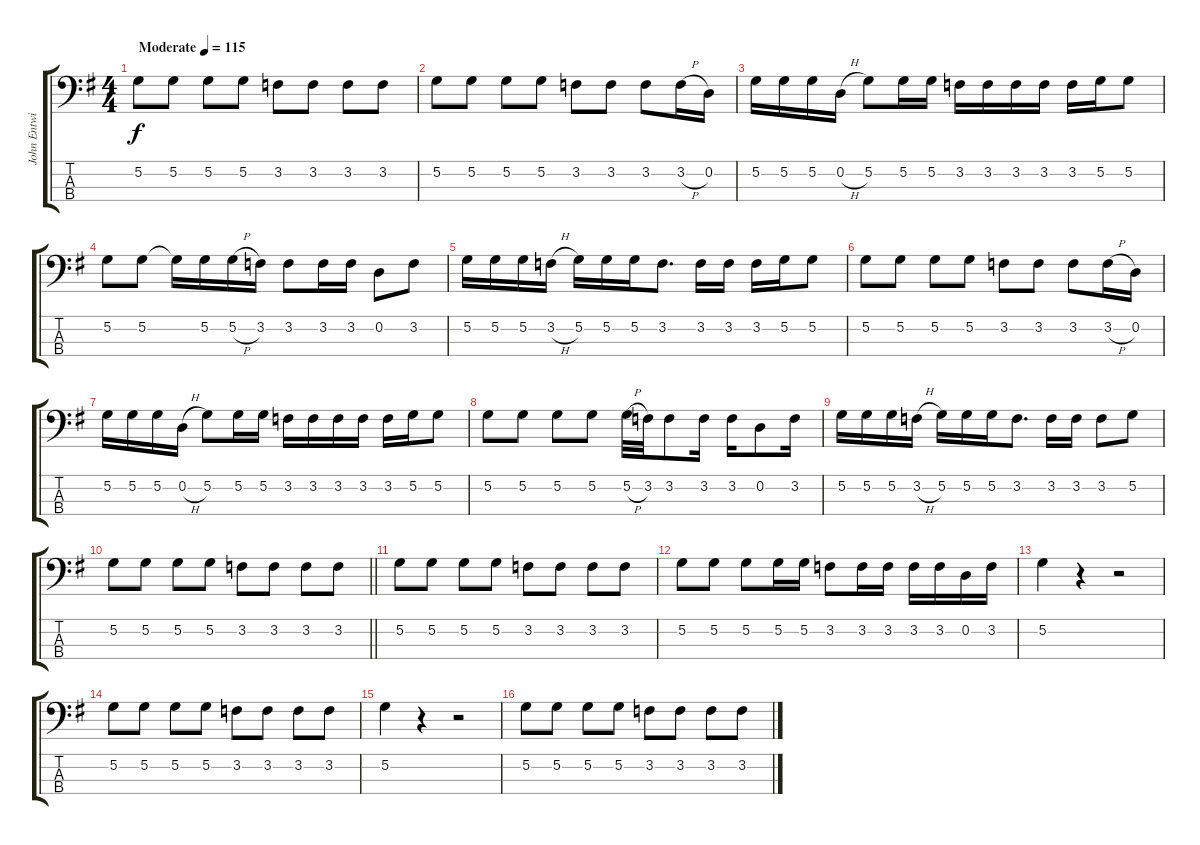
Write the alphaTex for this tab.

\track ("John Entwistle" "John Entwi") {instrument electricbassfinger}
\staff {score tabs}
\tuning (G2 D2 A1 E1) {hide}
\ts (4 4)
\tempo (115 "Moderate")
\clef f4
\ks g
5.2.8{dy f instrument electricbassfinger} 5.2.8 5.2.8 5.2.8 3.2.8 3.2.8 3.2.8 3.2.8 |
5.2.8 5.2.8 5.2.8 5.2.8 3.2.8 3.2.8 3.2.8 3.2{h}.16 0.2.16 |
5.2.16 5.2.16 5.2.16 0.2{h}.16 5.2.8 5.2.16 5.2.16 3.2.16 3.2.16 3.2.16 3.2.16 3.2.16 5.2.16 5.2.8 |
5.2.8 5.2.8 5.2{t}.16 5.2.16 5.2{h}.16 3.2.16 3.2.8 3.2.16 3.2.16 0.2.8 3.2.8 |
5.2.16 5.2.16 5.2.16 3.2{h}.16 5.2.16 5.2.16 5.2.16 3.2.8{d} 3.2.16 3.2.16 3.2.16 5.2.16 5.2.8 |
5.2.8 5.2.8 5.2.8 5.2.8 3.2.8 3.2.8 3.2.8 3.2{h}.16 0.2.16 |
5.2.16 5.2.16 5.2.16 0.2{h}.16 5.2.8 5.2.16 5.2.16 3.2.16 3.2.16 3.2.16 3.2.16 3.2.16 5.2.16 5.2.8 |
5.2.8 5.2.8 5.2.8 5.2.8 5.2{h}.32 3.2.32 3.2.8 3.2.16 3.2.16 0.2.8 3.2.16 |
5.2.16 5.2.16 5.2.16 3.2{h}.16 5.2.16 5.2.16 5.2.16 3.2.8{d} 3.2.16 3.2.16 3.2.8 5.2.8 |
\barLineRight lightlight
5.2.8 5.2.8 5.2.8 5.2.8 3.2.8 3.2.8 3.2.8 3.2.8 |
5.2.8 5.2.8 5.2.8 5.2.8 3.2.8 3.2.8 3.2.8 3.2.8 |
5.2.8 5.2.8 5.2.8 5.2.16 5.2.16 3.2.8 3.2.16 3.2.16 3.2.16 3.2.16 0.2.16 3.2.16 |
5.2.4 r.4 r.2 |
5.2.8 5.2.8 5.2.8 5.2.8 3.2.8 3.2.8 3.2.8 3.2.8 |
5.2.4 r.4 r.2 |
5.2.8 5.2.8 5.2.8 5.2.8 3.2.8 3.2.8 3.2.8 3.2.8
